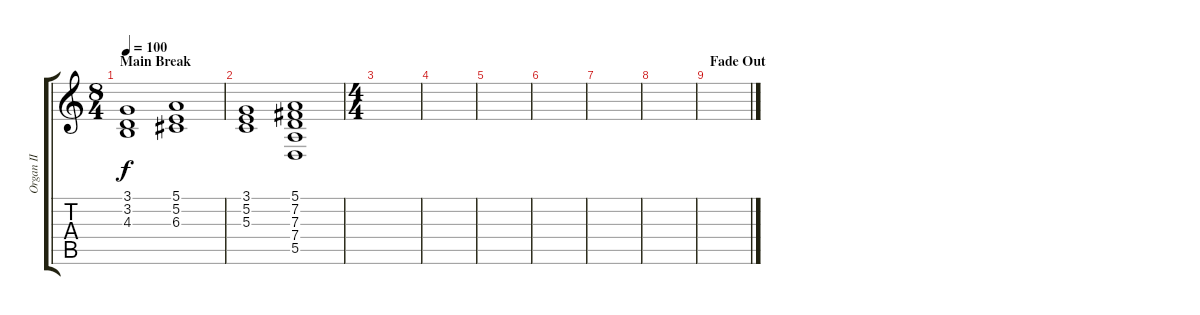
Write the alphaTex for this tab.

\track ("Organ II" "Organ II") {instrument churchorgan}
\staff {score tabs}
\tuning (E4 B3 G3 D3 A2 E2) {hide}
\ts (8 4)
\section ("" "Main Break")
\tempo 100
\clef g2
\ks c
(3.1 3.2 4.3).1{dy f} (5.1 5.2 6.3).1 |
(3.1 5.2 5.3).1 (5.1 7.2 7.3 7.4 5.5).1 |
\ts (4 4)
|
|
|
|
|
|
\section ("" "Fade Out")
